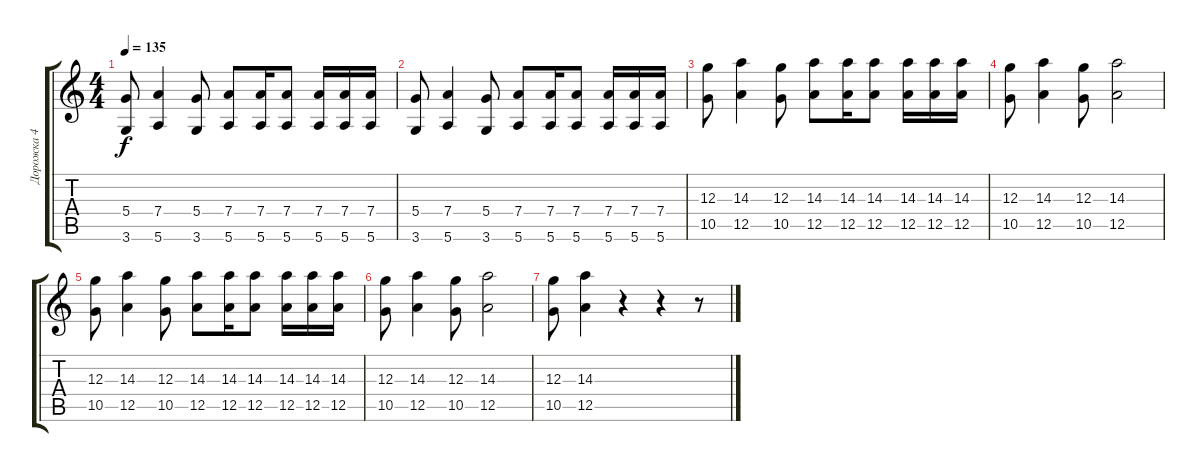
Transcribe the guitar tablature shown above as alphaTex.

\track ("Дорожка 4" "Дорожка 4") {instrument overdrivenguitar}
\staff {score tabs}
\tuning (E4 B3 G3 D3 A2 E2) {hide}
\ts (4 4)
\tempo 135
\clef g2
\ks c
(5.4 3.6).8{dy f} (7.4 5.6).4 (5.4 3.6).8 (7.4 5.6).8 (7.4 5.6).16 (7.4 5.6).8 (7.4 5.6).16 (7.4 5.6).16 (7.4 5.6).16 |
(5.4 3.6).8 (7.4 5.6).4 (5.4 3.6).8 (7.4 5.6).8 (7.4 5.6).16 (7.4 5.6).8 (7.4 5.6).16 (7.4 5.6).16 (7.4 5.6).16 |
(12.3 10.5).8 (14.3 12.5).4 (12.3 10.5).8 (14.3 12.5).8 (14.3 12.5).16 (14.3 12.5).8 (14.3 12.5).16 (14.3 12.5).16 (14.3 12.5).16 |
(12.3 10.5).8 (14.3 12.5).4 (12.3 10.5).8 (14.3 12.5).2 |
(12.3 10.5).8 (14.3 12.5).4 (12.3 10.5).8 (14.3 12.5).8 (14.3 12.5).16 (14.3 12.5).8 (14.3 12.5).16 (14.3 12.5).16 (14.3 12.5).16 |
(12.3 10.5).8 (14.3 12.5).4 (12.3 10.5).8 (14.3 12.5).2 |
(12.3 10.5).8 (14.3 12.5).4 r.4 r.4 r.8
